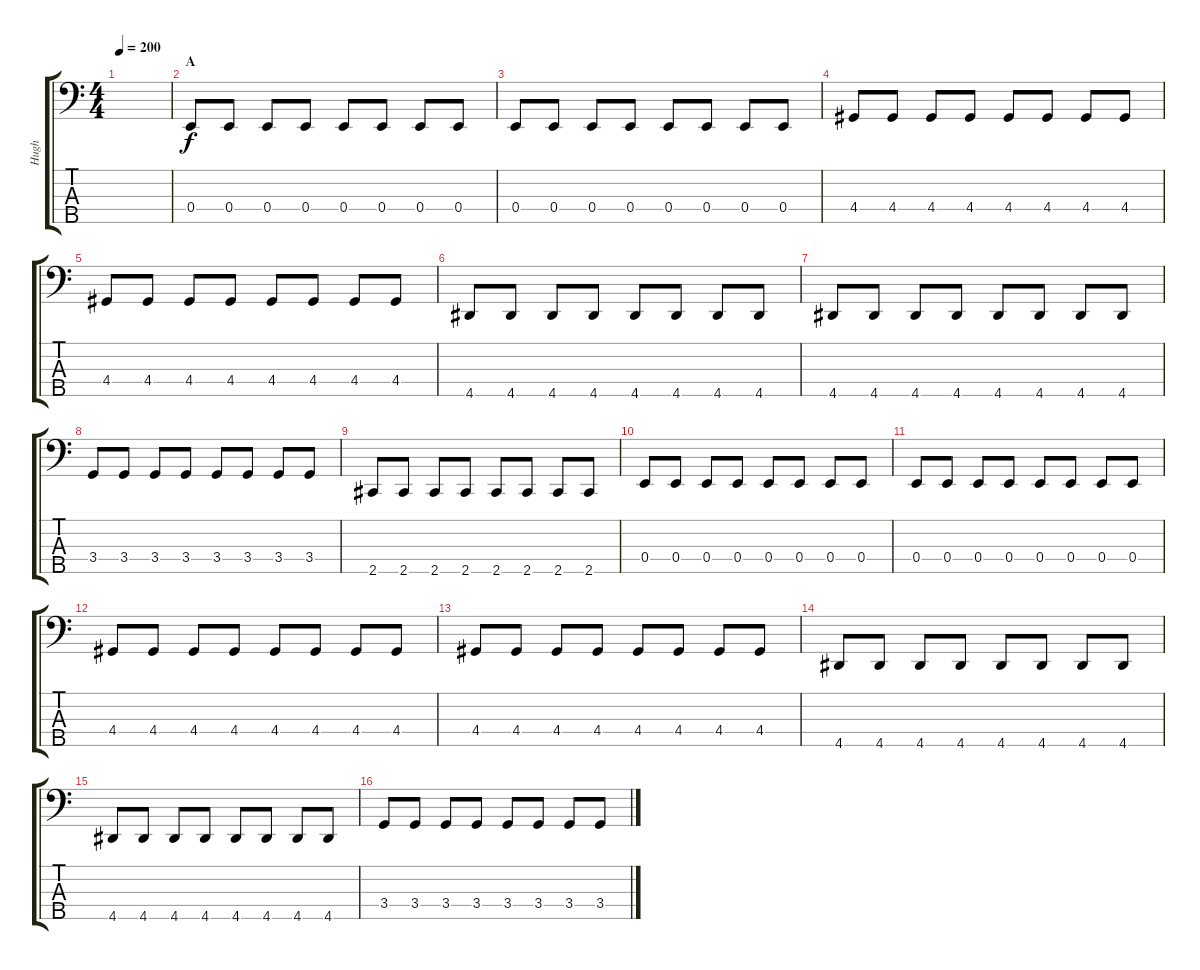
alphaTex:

\track ("Hugh" "Hugh") {instrument electricbasspick}
\staff {score tabs}
\tuning (G2 D2 A1 E1 B0) {hide}
\ts (4 4)
\tempo 200
\clef f4
\ks c
|
\section ("" "A")
0.4.8 0.4.8 0.4.8 0.4.8 0.4.8 0.4.8 0.4.8 0.4.8 |
0.4.8 0.4.8 0.4.8 0.4.8 0.4.8 0.4.8 0.4.8 0.4.8 |
4.4.8 4.4.8 4.4.8 4.4.8 4.4.8 4.4.8 4.4.8 4.4.8 |
4.4.8 4.4.8 4.4.8 4.4.8 4.4.8 4.4.8 4.4.8 4.4.8 |
4.5.8 4.5.8 4.5.8 4.5.8 4.5.8 4.5.8 4.5.8 4.5.8 |
4.5.8 4.5.8 4.5.8 4.5.8 4.5.8 4.5.8 4.5.8 4.5.8 |
3.4.8 3.4.8 3.4.8 3.4.8 3.4.8 3.4.8 3.4.8 3.4.8 |
2.5.8 2.5.8 2.5.8 2.5.8 2.5.8 2.5.8 2.5.8 2.5.8 |
0.4.8 0.4.8 0.4.8 0.4.8 0.4.8 0.4.8 0.4.8 0.4.8 |
0.4.8 0.4.8 0.4.8 0.4.8 0.4.8 0.4.8 0.4.8 0.4.8 |
4.4.8 4.4.8 4.4.8 4.4.8 4.4.8 4.4.8 4.4.8 4.4.8 |
4.4.8 4.4.8 4.4.8 4.4.8 4.4.8 4.4.8 4.4.8 4.4.8 |
4.5.8 4.5.8 4.5.8 4.5.8 4.5.8 4.5.8 4.5.8 4.5.8 |
4.5.8 4.5.8 4.5.8 4.5.8 4.5.8 4.5.8 4.5.8 4.5.8 |
3.4.8 3.4.8 3.4.8 3.4.8 3.4.8 3.4.8 3.4.8 3.4.8
